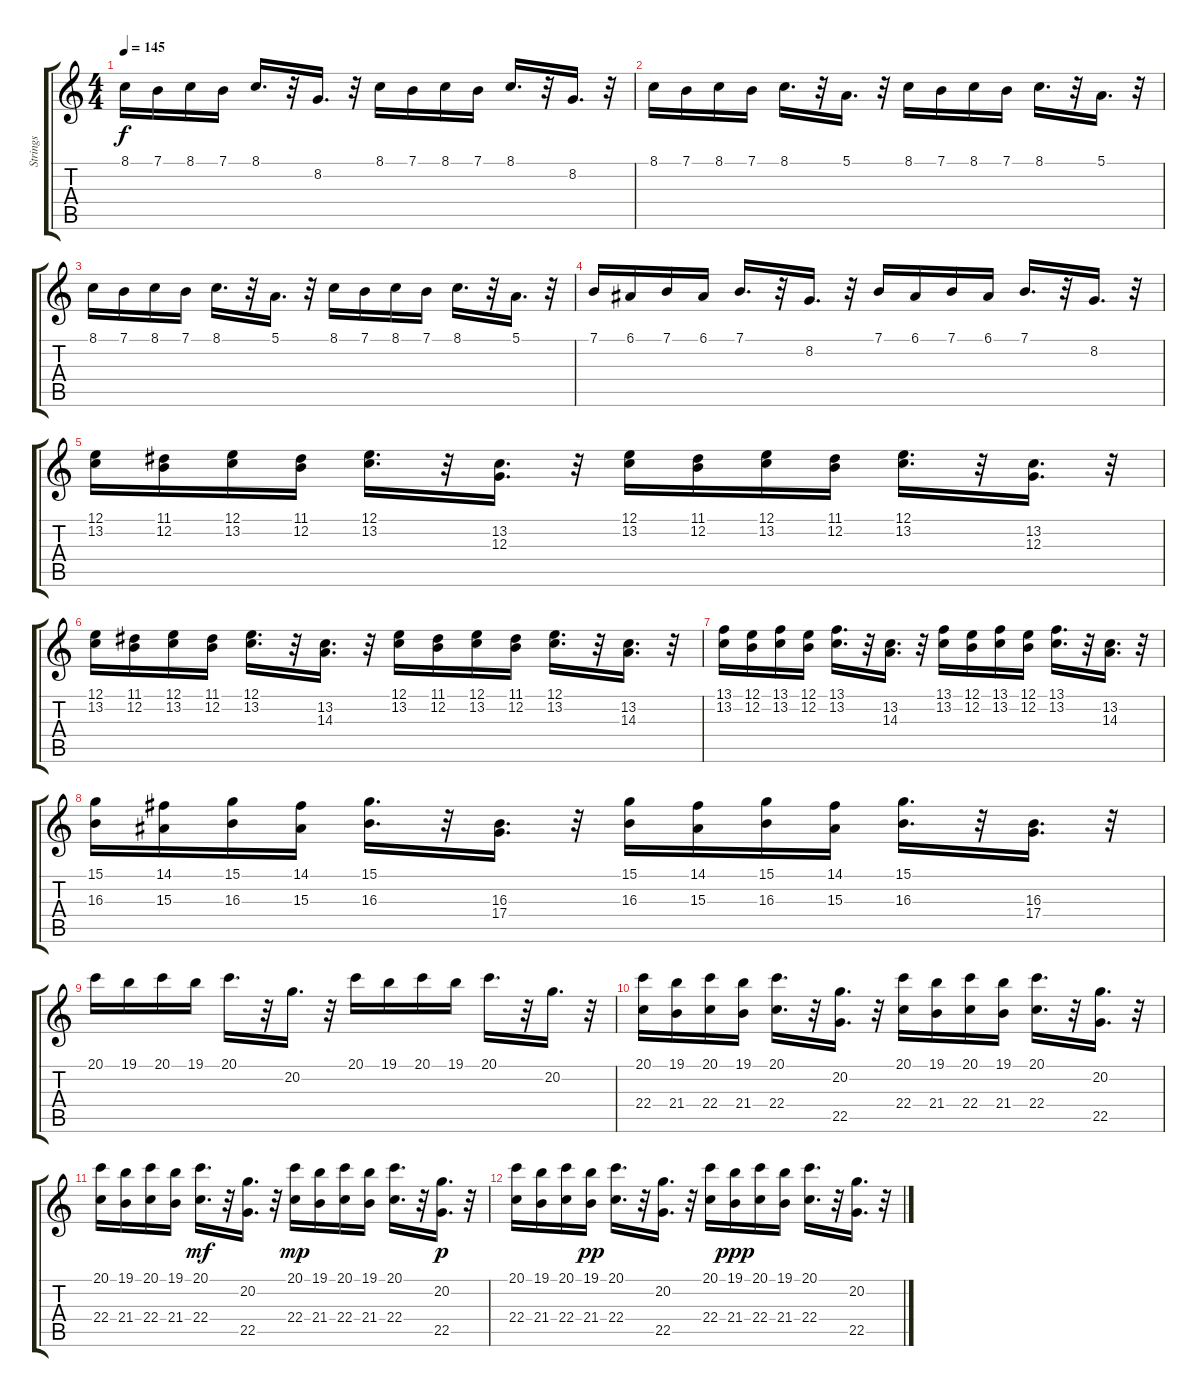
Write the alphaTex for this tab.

\track ("Strings" "Strings") {instrument stringensemble1}
\staff {score tabs}
\tuning (E4 B3 G3 D3 A2 E2) {hide}
\ts (4 4)
\tempo 145
\clef g2
\ks c
8.1.16{dy f} 7.1.16 8.1.16 7.1.16 8.1.16{d} r.32 8.2.16{d} r.32 8.1.16 7.1.16 8.1.16 7.1.16 8.1.16{d} r.32 8.2.16{d} r.32 |
8.1.16 7.1.16 8.1.16 7.1.16 8.1.16{d} r.32 5.1.16{d} r.32 8.1.16 7.1.16 8.1.16 7.1.16 8.1.16{d} r.32 5.1.16{d} r.32 |
8.1.16 7.1.16 8.1.16 7.1.16 8.1.16{d} r.32 5.1.16{d} r.32 8.1.16 7.1.16 8.1.16 7.1.16 8.1.16{d} r.32 5.1.16{d} r.32 |
7.1.16 6.1.16 7.1.16 6.1.16 7.1.16{d} r.32 8.2.16{d} r.32 7.1.16 6.1.16 7.1.16 6.1.16 7.1.16{d} r.32 8.2.16{d} r.32 |
(12.1 13.2).16 (11.1 12.2).16 (12.1 13.2).16 (11.1 12.2).16 (12.1 13.2).16{d} r.32 (13.2 12.3).16{d} r.32 (12.1 13.2).16 (11.1 12.2).16 (12.1 13.2).16 (11.1 12.2).16 (12.1 13.2).16{d} r.32 (13.2 12.3).16{d} r.32 |
(12.1 13.2).16 (11.1 12.2).16 (12.1 13.2).16 (11.1 12.2).16 (12.1 13.2).16{d} r.32 (13.2 14.3).16{d} r.32 (12.1 13.2).16 (11.1 12.2).16 (12.1 13.2).16 (11.1 12.2).16 (12.1 13.2).16{d} r.32 (13.2 14.3).16{d} r.32 |
(13.1 13.2).16 (12.1 12.2).16 (13.1 13.2).16 (12.1 12.2).16 (13.1 13.2).16{d} r.32 (13.2 14.3).16{d} r.32 (13.1 13.2).16 (12.1 12.2).16 (13.1 13.2).16 (12.1 12.2).16 (13.1 13.2).16{d} r.32 (13.2 14.3).16{d} r.32 |
(15.1 16.3).16 (14.1 15.3).16 (15.1 16.3).16 (14.1 15.3).16 (15.1 16.3).16{d} r.32 (16.3 17.4).16{d} r.32 (15.1 16.3).16 (14.1 15.3).16 (15.1 16.3).16 (14.1 15.3).16 (15.1 16.3).16{d} r.32 (16.3 17.4).16{d} r.32 |
20.1.16 19.1.16 20.1.16 19.1.16 20.1.16{d} r.32 20.2.16{d} r.32 20.1.16 19.1.16 20.1.16 19.1.16 20.1.16{d} r.32 20.2.16{d} r.32 |
(20.1 22.4).16 (19.1 21.4).16 (20.1 22.4).16 (19.1 21.4).16 (20.1 22.4).16{d} r.32 (20.2 22.5).16{d} r.32 (20.1 22.4).16 (19.1 21.4).16 (20.1 22.4).16 (19.1 21.4).16 (20.1 22.4).16{d} r.32 (20.2 22.5).16{d} r.32 |
(20.1 22.4).16 (19.1 21.4).16 (20.1 22.4).16 (19.1 21.4).16 (20.1 22.4).16{d dy mf} r.32 (20.2 22.5).16{d} r.32 (20.1 22.4).16{dy mp} (19.1 21.4).16 (20.1 22.4).16 (19.1 21.4).16 (20.1 22.4).16{d} r.32 (20.2 22.5).16{d dy p} r.32 |
(20.1 22.4).16 (19.1 21.4).16 (20.1 22.4).16 (19.1 21.4).16{dy pp} (20.1 22.4).16{d} r.32 (20.2 22.5).16{d} r.32 (20.1 22.4).16 (19.1 21.4).16{dy ppp} (20.1 22.4).16 (19.1 21.4).16 (20.1 22.4).16{d} r.32 (20.2 22.5).16{d} r.32
